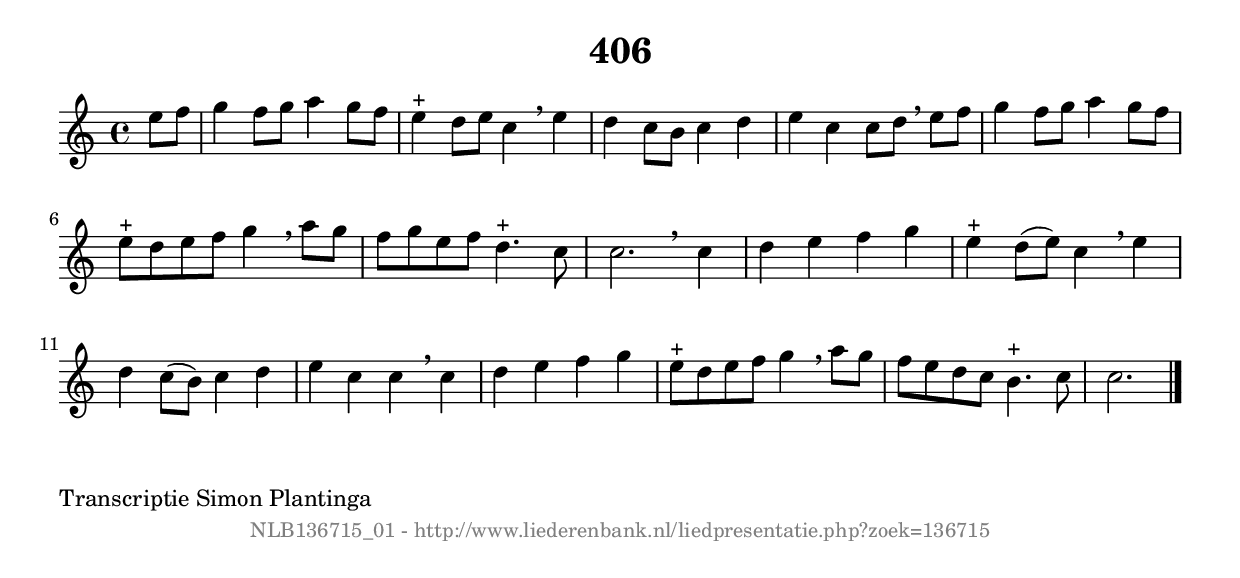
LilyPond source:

%
% produced by wce2krn 1.64 (7 June 2014)
%
\version"2.16"
#(append! paper-alist '(("long" . (cons (* 210 mm) (* 2000 mm)))))
#(set-default-paper-size "long")
sb = {\breathe}
mBreak = {\breathe }
bBreak = {\breathe }
x = {\once\override NoteHead #'style = #'cross }
gl=\glissando
itime={\override Staff.TimeSignature #'stencil = ##f }
ficta = {\once\set suggestAccidentals = ##t}
fine = {\once\override Score.RehearsalMark #'self-alignment-X = #1 \mark \markup {\italic{Fine}}}
dc = {\once\override Score.RehearsalMark #'self-alignment-X = #1 \mark \markup {\italic{D.C.}}}
dcf = {\once\override Score.RehearsalMark #'self-alignment-X = #1 \mark \markup {\italic{D.C. al Fine}}}
dcc = {\once\override Score.RehearsalMark #'self-alignment-X = #1 \mark \markup {\italic{D.C. al Coda}}}
ds = {\once\override Score.RehearsalMark #'self-alignment-X = #1 \mark \markup {\italic{D.S.}}}
dsf = {\once\override Score.RehearsalMark #'self-alignment-X = #1 \mark \markup {\italic{D.S. al Fine}}}
dsc = {\once\override Score.RehearsalMark #'self-alignment-X = #1 \mark \markup {\italic{D.S. al Coda}}}
pv = {\set Score.repeatCommands = #'((volta "1"))}
sv = {\set Score.repeatCommands = #'((volta "2"))}
tv = {\set Score.repeatCommands = #'((volta "3"))}
qv = {\set Score.repeatCommands = #'((volta "4"))}
xv = {\set Score.repeatCommands = #'((volta #f))}
\header{ tagline = ""
title = "406"
}
\score {{
\key c \major
\relative g'
{
\set melismaBusyProperties = #'()
\partial 32*8
\time 4/4
\tempo 4=120
\override Score.MetronomeMark #'transparent = ##t
\override Score.RehearsalMark #'break-visibility = #(vector #t #t #f)
e'8 f8 | g4 f8 g8 a4 g8 f8 | e4^"+" d8 e8 c4 \sb e4 | d4 c8 b8 c4 d4 | e4 c4 c8 d8 \mBreak
e8 f8 | g4 f8 g8 a4 g8 f8 | e8^"+" d8 e8 f8 g4 \sb a8 g8 | f8 g8 e8 f8 d4.^"+" c8 | c2. \bar ":|:" \bBreak
c4 | d4 e4 f4 g4 | e4^"+" d8( e8) c4 \sb e4 | d4 c8( b8) c4 d4 | e4 c4 c4 \mBreak
c4 | d4 e4 f4 g4 | e8^"+" d8 e8 f8 g4 \sb a8 g8 | f8 e8 d8 c8 b4.^"+" c8 | c2. \bar "|."
 }}
 \midi { }
 \layout {
            indent = 0.0\cm
}
}
\markup { \wordwrap-string #" 
Transcriptie Simon Plantinga
"}
\markup { \vspace #0 } \markup { \with-color #grey \fill-line { \center-column { \smaller "NLB136715_01 - http://www.liederenbank.nl/liedpresentatie.php?zoek=136715" } } }
